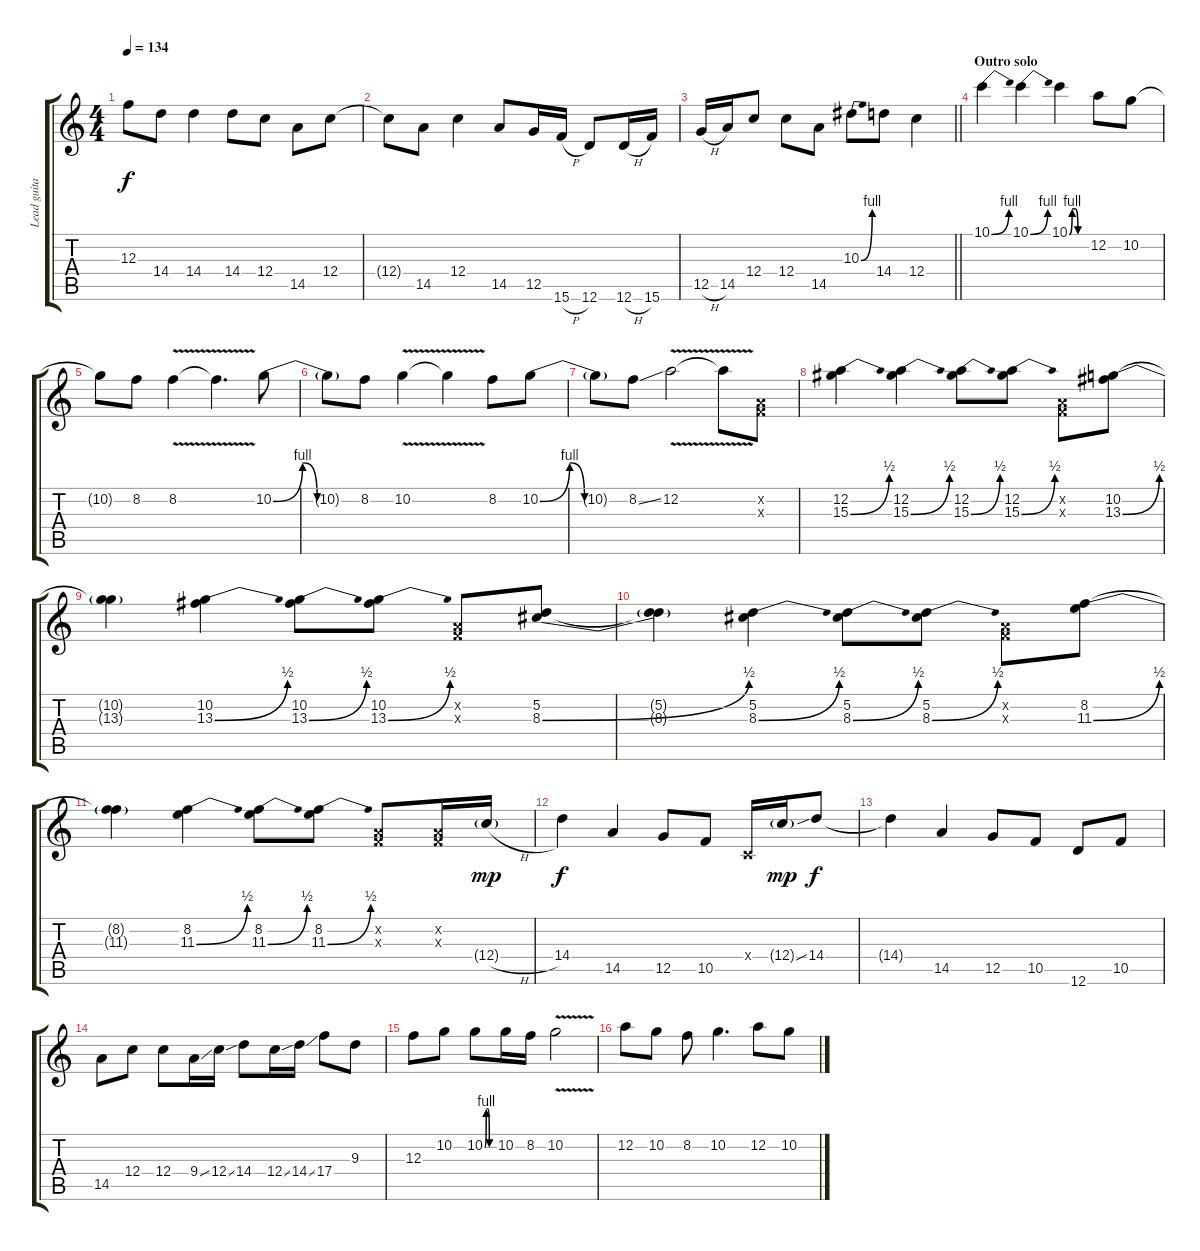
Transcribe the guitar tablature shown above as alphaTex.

\track ("Lead guitar" "Lead guita") {instrument overdrivenguitar}
\staff {score tabs}
\tuning (D4 A3 F3 C3 G2 D2) {hide}
\ts (4 4)
\tempo 134
\clef g2
\ks c
12.3{t}.8{dy f} 14.4.8 14.4.4 14.4.8 12.4.8 14.5.8 12.4.8 |
12.4{t}.8 14.5.8 12.4.4 14.5.8 12.5.16 15.6{h}.16 12.6.8 12.6{h}.16 15.6.16 |
\barLineRight lightlight
12.5{h}.16 14.5.16 12.4.8 12.4.8 14.5.8 10.3{be (bend 0 0 60 4)}.8 14.4.8 12.4.4 |
\section ("" "Outro solo")
10.1{be (bend 0 0 60 4)}.4 10.1{be (bend 0 0 60 4)}.4 10.1{be (custom 0 0 10 4 20 4 30 0 60 0)}.4 12.2.8 10.2.8 |
10.2{t}.8 8.2.8 8.2{v}.4 8.2{t}.4{d} 10.2{be (custom 0 0 20 4 30 0 60 0)}.8 |
10.2{t}.8 8.2.8 10.2{v}.4 10.2{t}.4 8.2.8 10.2{be (custom 0 0 20 4 30 0 60 0)}.8 |
10.2{t}.8 8.2{ss}.8 12.2{v}.2 12.2{t}.8 (0.2{x} 0.3{x}).8 |
(12.2 15.3{be (bend 0 0 60 2)}).4 (12.2 15.3{be (bend 0 0 60 2)}).4 (12.2 15.3{be (bend 0 0 60 2)}).8 (12.2 15.3{be (bend 0 0 60 2)}).8 (0.2{x} 0.3{x}).8 (10.2 13.3{be (bend 0 0 60 2)}).8 |
(10.2{t} 13.3{t}).4 (10.2 13.3{be (bend 0 0 60 2)}).4 (10.2 13.3{be (bend 0 0 60 2)}).8 (10.2 13.3{be (bend 0 0 60 2)}).8 (0.2{x} 0.3{x}).8 (5.2 8.3{be (bend 0 0 60 2)}).8 |
(5.2{t} 8.3{t}).4 (5.2 8.3{be (bend 0 0 60 2)}).4 (5.2 8.3{be (bend 0 0 60 2)}).8 (5.2 8.3{be (bend 0 0 60 2)}).8 (0.2{x} 0.3{x}).8 (8.2 11.3{be (bend 0 0 60 2)}).8 |
(8.2{t} 11.3{t}).4 (8.2 11.3{be (bend 0 0 60 2)}).4 (8.2 11.3{be (bend 0 0 60 2)}).8 (8.2 11.3{be (bend 0 0 60 2)}).8 (0.2{x} 0.3{x}).8 (0.2{x} 0.3{x}).16 12.4{h g}.16{dy mp} |
14.4.4{dy f} 14.5.4 12.5.8 10.5.8 0.4{x}.16 12.4{ss g}.16{dy mp} 14.4.8{dy f} |
14.4{t}.4 14.5.4 12.5.8 10.5.8 12.6.8 10.5.8 |
14.5.8 12.4.8 12.4.8 9.4{ss}.16 12.4{ss}.16 14.4.8 12.4{ss}.16 14.4{ss}.16 17.4.8 9.3.8 |
12.3.8 10.2.8 10.2{be (custom 0 0 10 4 20 4 30 0 60 0)}.8 10.2.16 8.2.16 10.2{v}.2 |
12.2.8 10.2.8 8.2.8 10.2.4{d} 12.2.8 10.2.8
